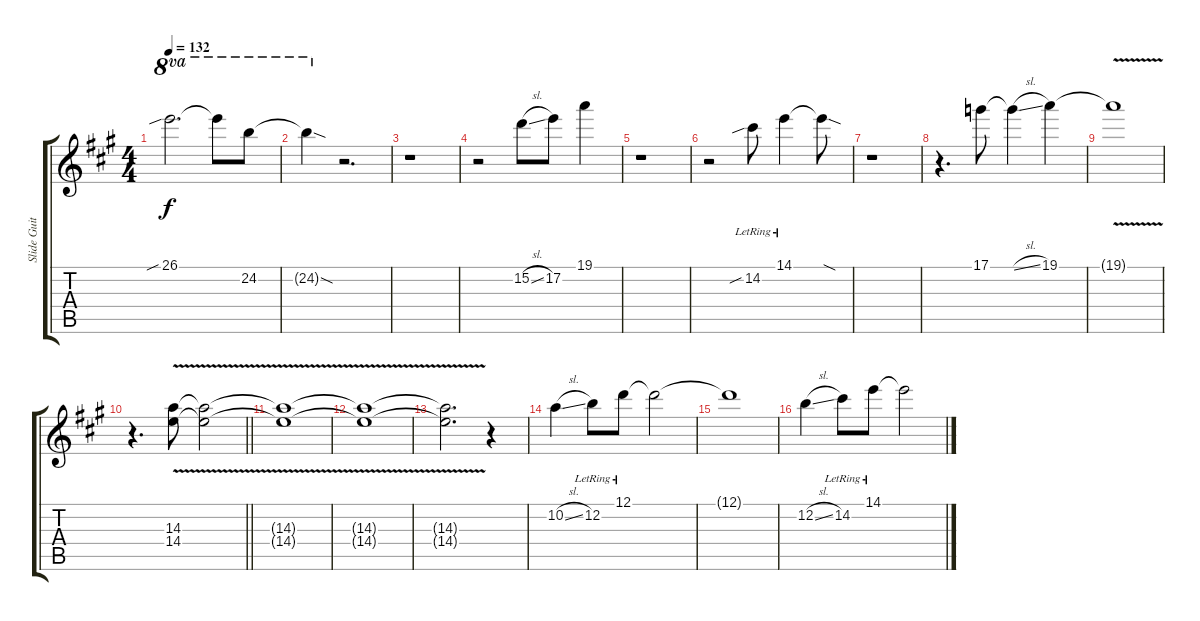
\track ("Slide Guitar 1" "Slide Guit") {instrument distortionguitar}
\staff {score tabs}
\tuning (D4 B3 G3 D3 G2 D2) {hide}
\ts (4 4)
\tempo 132
\clef g2
\ks a
26.1{sib}.2{d ot 8va dy f} 26.1{t}.8{ot 8va} 24.2.8{ot 8va} |
24.2{sod t}.4{ot 8va} r.2{d} |
r.1 |
r.2 15.2{sl}.8 17.2.8 19.1.4 |
r.1 |
r.2 14.2{sib lr}.8 14.1{lr}.4 14.1{sod t}.8 |
r.1 |
r.4{d} 17.1.8 17.1{sl t}.4 19.1.4 |
19.1{v t}.1 |
\barLineRight lightlight
r.4{d} (14.3{v} 14.4{v}).8 (14.3{v t} 14.4{v t}).2 |
(14.3{v t} 14.4{v t}).1 |
(14.3{v t} 14.4{v t}).1 |
(14.3{v t} 14.4{v t}).2{d} r.4 |
10.2{sl}.4 12.2{lr}.8 12.1{lr}.8 12.1{t}.2 |
12.1{t}.1 |
12.2{sl}.4 14.2{lr}.8 14.1{lr}.8 14.1{t}.2
